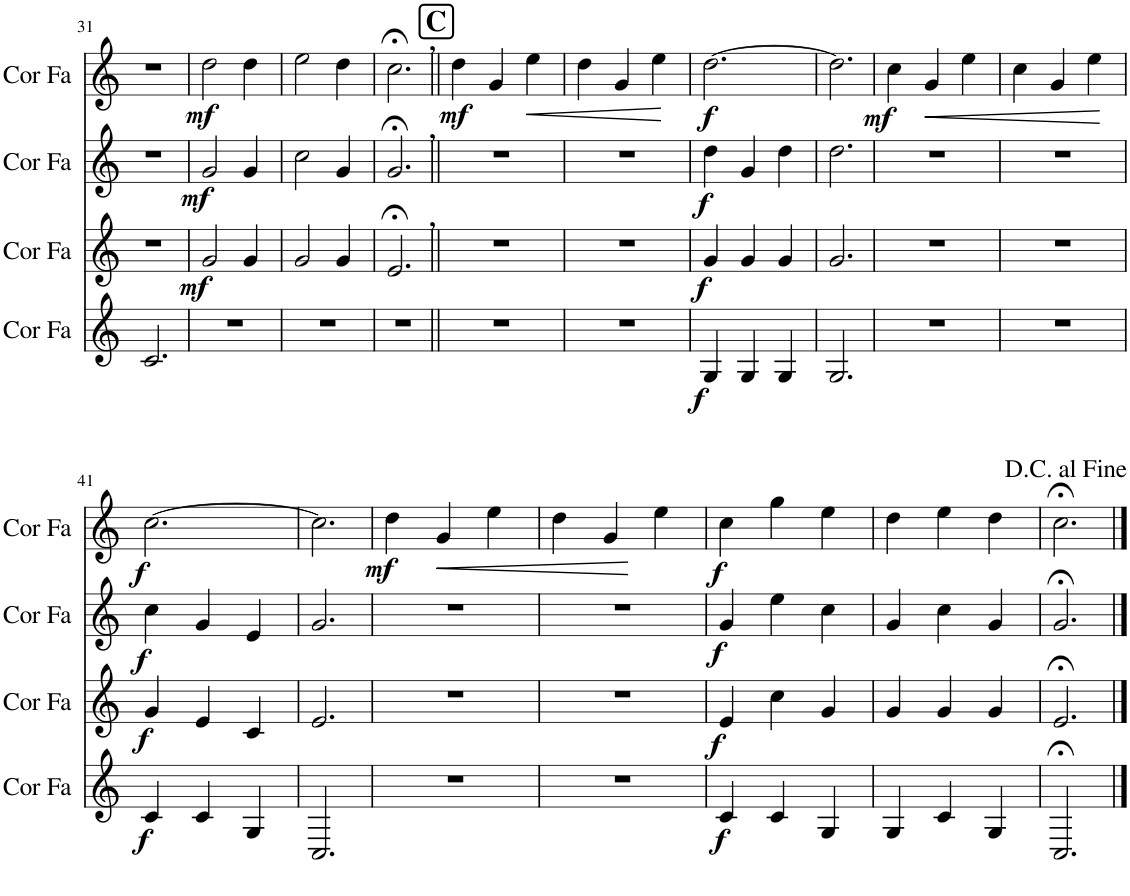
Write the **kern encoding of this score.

**kern	**dynam	**kern	**dynam	**kern	**dynam	**kern	**dynam
*part4	*part4	*part3	*part3	*part2	*part2	*part1	*part1
*staff4	*staff4	*staff3	*staff3	*staff2	*staff2	*staff1	*staff1
*I"Cor 4	*	*I"Cor 3	*	*I"Cor 2	*	*I"Cor 1	*
!!LO:PB:g=z
*clefG2	*	*clefG2	*	*clefG2	*	*clefG2	*
*Trd4c7	*	*Trd4c7	*	*Trd4c7	*	*Trd4c7	*
*k[]	*	*k[]	*	*k[]	*	*k[]	*
*M3/4	*	*M3/4	*	*M3/4	*	*M3/4	*
=31	=31	=31	=31	=31	=31	=31	=31
2.c/	.	2.r	.	2.r	.	2.r	.
=32	=32	=32	=32	=32	=32	=32	=32
!	!	!	!LO:DY:b	!	!LO:DY:b	!	!LO:DY:b
2.r	.	2g/	mf	2g/	mf	2dd\	mf
.	.	4g/	.	4g/	.	4dd\	.
=33	=33	=33	=33	=33	=33	=33	=33
2.r	.	2g/	.	2cc\	.	2ee\	.
.	.	4g/	.	4g/	.	4dd\	.
=34	=34	=34	=34	=34	=34	=34	=34
!	!	!	!	!	!	!LO:TX:a:B:t=,	!
!	!	!	!	!LO:TX:a:B:t=,	!	!	!
!	!	!LO:TX:a:B:t=,	!	!	!	!	!
2.r	.	2.e;</	.	2.g;</	.	2.cc;<\	.
!!LO:REH:place=s1:a:B:cj:fs=14:t=C
=35||	=35||	=35||	=35||	=35||	=35||	=35||	=35||
!	!	!	!	!	!	!	!LO:DY:b
2.r	.	2.r	.	2.r	.	4dd\	mf
.	.	.	.	.	.	4g/	.
!	!	!	!	!	!	!	!LO:HP:b
.	.	.	.	.	.	4ee\	<
.	.	.	.	.	.	.	[
=36	=36	=36	=36	=36	=36	=36	=36
2.r	.	2.r	.	2.r	.	4dd\	.
.	.	.	.	.	.	4g/	.
.	.	.	.	.	.	4ee\	.
=37	=37	=37	=37	=37	=37	=37	=37
!	!LO:DY:b	!	!LO:DY:b	!	!LO:DY:b	!	!LO:DY:b
4G/	f	4g/	f	4dd\	f	[2.dd\	f
4G/	.	4g/	.	4g/	.	.	.
4G/	.	4g/	.	4dd\	.	.	.
=38	=38	=38	=38	=38	=38	=38	=38
2.G/	.	2.g/	.	2.dd\	.	2.dd\]	.
=39	=39	=39	=39	=39	=39	=39	=39
!	!	!	!	!	!	!	!LO:DY:b
2.r	.	2.r	.	2.r	.	4cc\	mf
!	!	!	!	!	!	!	!LO:HP:b
.	.	.	.	.	.	4g/	<
.	.	.	.	.	.	4ee\	.
.	.	.	.	.	.	.	[
=40	=40	=40	=40	=40	=40	=40	=40
2.r	.	2.r	.	2.r	.	4cc\	.
.	.	.	.	.	.	4g/	.
.	.	.	.	.	.	4ee\	.
!!LO:LB:g=z
=41	=41	=41	=41	=41	=41	=41	=41
!	!LO:DY:b	!	!LO:DY:b	!	!LO:DY:b	!	!LO:DY:b
4c/	f	4g/	f	4cc\	f	[2.cc\	f
4c/	.	4e/	.	4g/	.	.	.
4G/	.	4c/	.	4e/	.	.	.
=42	=42	=42	=42	=42	=42	=42	=42
2.C/	.	2.e/	.	2.g/	.	2.cc\]	.
=43	=43	=43	=43	=43	=43	=43	=43
!	!	!	!	!	!	!	!LO:DY:b
2.r	.	2.r	.	2.r	.	4dd\	mf
!	!	!	!	!	!	!	!LO:HP:b
.	.	.	.	.	.	4g/	<
.	.	.	.	.	.	4ee\	.
.	.	.	.	.	.	.	[
=44	=44	=44	=44	=44	=44	=44	=44
2.r	.	2.r	.	2.r	.	4dd\	.
.	.	.	.	.	.	4g/	.
.	.	.	.	.	.	4ee\	.
=45	=45	=45	=45	=45	=45	=45	=45
!	!LO:DY:b	!	!LO:DY:b	!	!LO:DY:b	!	!LO:DY:b
4c/	f	4e/	f	4g/	f	4cc\	f
4c/	.	4cc\	.	4ee\	.	4gg\	.
4G/	.	4g/	.	4cc\	.	4ee\	.
=46	=46	=46	=46	=46	=46	=46	=46
4G/	.	4g/	.	4g/	.	4dd\	.
4c/	.	4g/	.	4cc\	.	4ee\	.
4G/	.	4g/	.	4g/	.	4dd\	.
=47	=47	=47	=47	=47	=47	=47	=47
2.C;</	.	2.e;</	.	2.g;</	.	2.cc;<\	.
==	==	==	==	==	==	==	==
*-	*-	*-	*-	*-	*-	*-	*-
